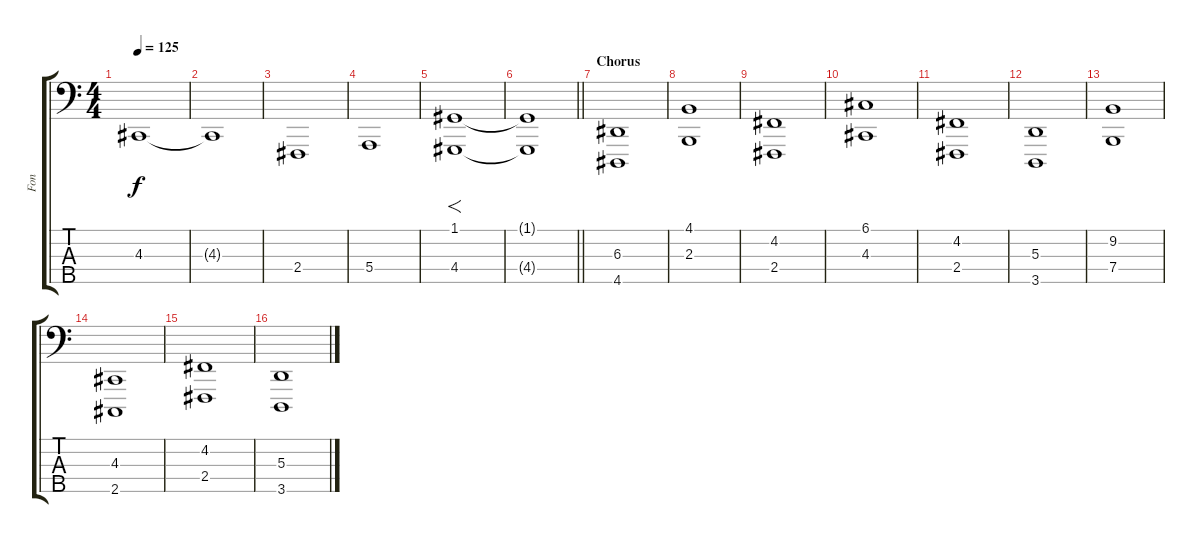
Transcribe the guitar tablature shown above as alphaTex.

\track ("Fon" "Fon") {instrument stringensemble1}
\staff {score tabs}
\tuning (G2 D2 A1 E1 B0) {hide}
\ts (4 4)
\tempo 125
\clef f4
\ks c
4.3.1{dy f} |
4.3{t}.1 |
2.4.1 |
5.4.1 |
(1.1 4.4).1{f} |
\barLineRight lightlight
(1.1{t} 4.4{t}).1 |
\section ("" "Chorus")
(6.3 4.5).1 |
(4.1 2.3).1 |
(4.2 2.4).1 |
(6.1 4.3).1 |
(4.2 2.4).1 |
(5.3 3.5).1 |
(9.2 7.4).1 |
(4.3 2.5).1 |
(4.2 2.4).1 |
(5.3 3.5).1
